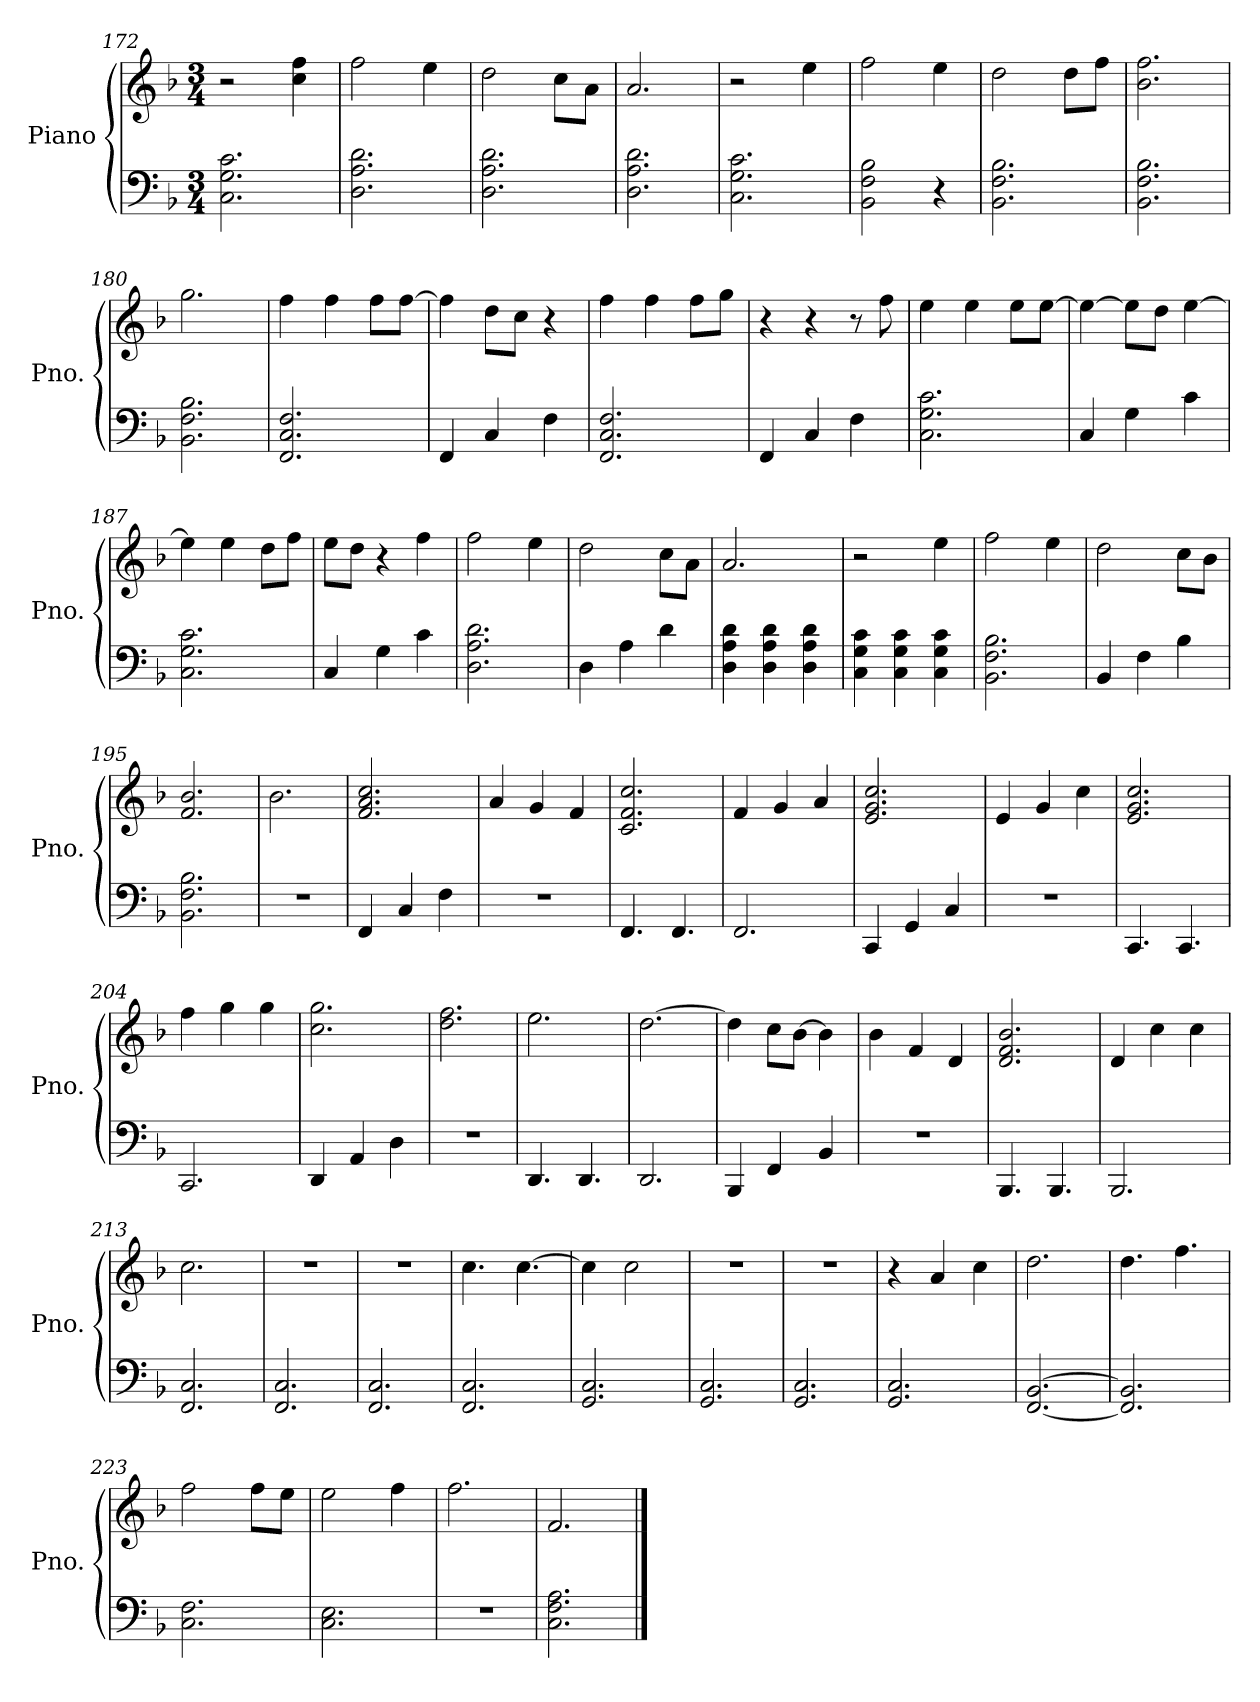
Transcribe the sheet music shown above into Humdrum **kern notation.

**kern	**kern
*part1	*part1
*staff2	*staff1
*I"Piano	*
*I'Pno.	*
*clefF4	*clefG2
*k[b-]	*k[b-]
*M3/4	*M3/4
=172	=172
2.C\ 2.G\ 2.c\	2r
.	4cc\ 4ff\
=173	=173
2.D\ 2.A\ 2.d\	2ff\
.	4ee\
=174	=174
2.D\ 2.A\ 2.d\	2dd\
.	8cc\L
.	8a\J
=175	=175
2.D\ 2.A\ 2.d\	2.a/
=176	=176
2.C\ 2.G\ 2.c\	2r
.	4ee\
=177	=177
2BB-\ 2F\ 2B-\	2ff\
4r	4ee\
=178	=178
2.BB-\ 2.F\ 2.B-\	2dd\
.	8dd\L
.	8ff\J
=179	=179
2.BB-\ 2.F\ 2.B-\	2.b-\ 2.ff\
!!LO:LB:g=z
=180	=180
2.BB-\ 2.F\ 2.B-\	2.gg\
=181	=181
2.FF/ 2.C/ 2.F/	4ff\
.	4ff\
.	8ff\L
.	[8ff\J
=182	=182
4FF/	4ff\]
4C/	8dd\L
.	8cc\J
4F\	4r
=183	=183
2.FF/ 2.C/ 2.F/	4ff\
.	4ff\
.	8ff\L
.	8gg\J
=184	=184
4FF/	4r
4C/	4r
4F\	8r
.	8ff\
=185	=185
2.C\ 2.G\ 2.c\	4ee\
.	4ee\
.	8ee\L
.	[8ee\J
=186	=186
4C/	4ee\_
4G\	8ee\L]
.	8dd\J
4c\	[4ee\
=187	=187
2.C\ 2.G\ 2.c\	4ee\]
.	4ee\
.	8dd\L
.	8ff\J
=188	=188
4C/	8ee\L
.	8dd\J
4G\	4r
4c\	4ff\
=189	=189
2.D\ 2.A\ 2.d\	2ff\
.	4ee\
!!LO:LB:g=z
=190	=190
4D\	2dd\
4A\	.
4d\	8cc\L
.	8a\J
=191	=191
4D\ 4A\ 4d\	2.a/
4D\ 4A\ 4d\	.
4D\ 4A\ 4d\	.
=192	=192
4C\ 4G\ 4c\	2r
4C\ 4G\ 4c\	.
4C\ 4G\ 4c\	4ee\
=193	=193
2.BB-\ 2.F\ 2.B-\	2ff\
.	4ee\
=194	=194
4BB-/	2dd\
4F\	.
4B-\	8cc\L
.	8b-\J
=195	=195
2.BB-\ 2.F\ 2.B-\	2.f/ 2.b-/
=196	=196
2.r	2.b-\
=197	=197
4FF/	2.f/ 2.a/ 2.cc/
4C/	.
4F\	.
=198	=198
2.r	4a/
.	4g/
.	4f/
=199	=199
4.FF/	2.c/ 2.f/ 2.cc/
4.FF/	.
=200	=200
2.FF/	4f/
.	4g/
.	4a/
!!LO:LB:g=z
=201	=201
4CC/	2.e/ 2.g/ 2.cc/
4GG/	.
4C/	.
=202	=202
2.r	4e/
.	4g/
.	4cc\
=203	=203
4.CC/	2.e/ 2.g/ 2.cc/
4.CC/	.
=204	=204
2.CC/	4ff\
.	4gg\
.	4gg\
=205	=205
4DD/	2.cc\ 2.gg\
4AA/	.
4D\	.
=206	=206
2.r	2.dd\ 2.ff\
=207	=207
4.DD/	2.ee\
4.DD/	.
=208	=208
2.DD/	[2.dd\
=209	=209
4BBB-/	4dd\]
4FF/	8cc\L
.	[8b-\J
4BB-/	4b-\]
=210	=210
2.r	4b-\
.	4f/
.	4d/
=211	=211
4.BBB-/	2.d/ 2.f/ 2.b-/
4.BBB-/	.
!!LO:PB:g=z
=212	=212
2.BBB-/	4d/
.	4cc\
.	4cc\
=213	=213
2.FF/ 2.C/	2.cc\
=214	=214
2.FF/ 2.C/	2.r
=215	=215
2.FF/ 2.C/	2.r
=216	=216
2.FF/ 2.C/	4.cc\
.	[4.cc\
=217	=217
2.GG/ 2.C/	4cc\]
.	2cc\
=218	=218
2.GG/ 2.C/	2.r
=219	=219
2.GG/ 2.C/	2.r
=220	=220
2.GG/ 2.C/	4r
.	4a/
.	4cc\
=221	=221
[2.FF/ [2.BB-/	2.dd\
=222	=222
2.FF/] 2.BB-/]	4.dd\
.	4.ff\
=223	=223
2.C\ 2.F\	2ff\
.	8ff\L
.	8ee\J
=224	=224
2.C\ 2.E\	2ee\
.	4ff\
!!LO:LB:g=z
=225	=225
2.r	2.ff\
=226	=226
2.C\ 2.F\ 2.A\	2.f/
==	==
*-	*-
